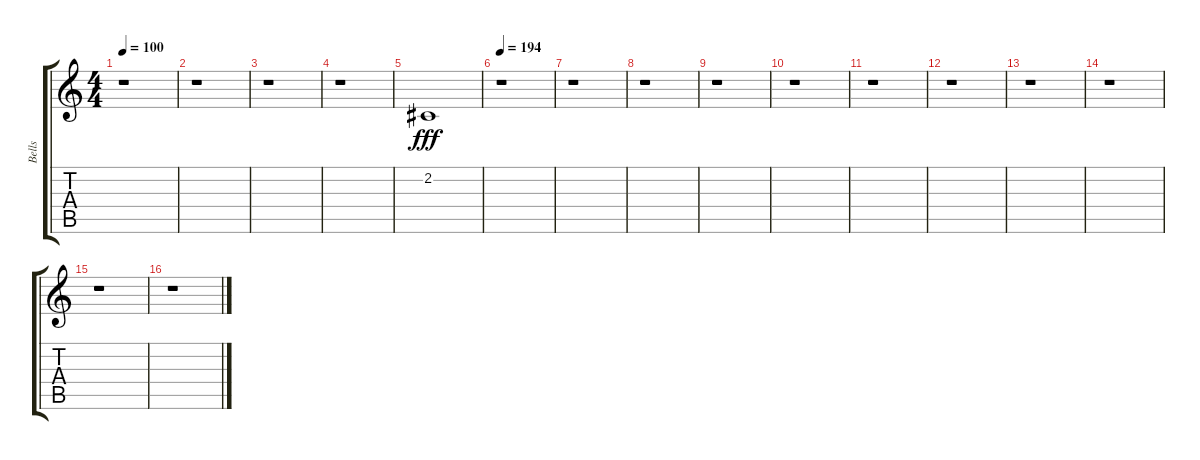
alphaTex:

\track ("Bells" "Bells") {instrument tubularbells}
\staff {score tabs}
\tuning (E4 B3 G3 D3 A2 E2) {hide}
\ts (4 4)
\tempo 100
\clef g2
\ks c
r.1{dy fff} |
r.1 |
r.1 |
r.1 |
2.2.1 |
\tempo 194
r.1 |
r.1 |
r.1 |
r.1 |
r.1 |
r.1 |
r.1 |
r.1 |
r.1 |
r.1 |
r.1
